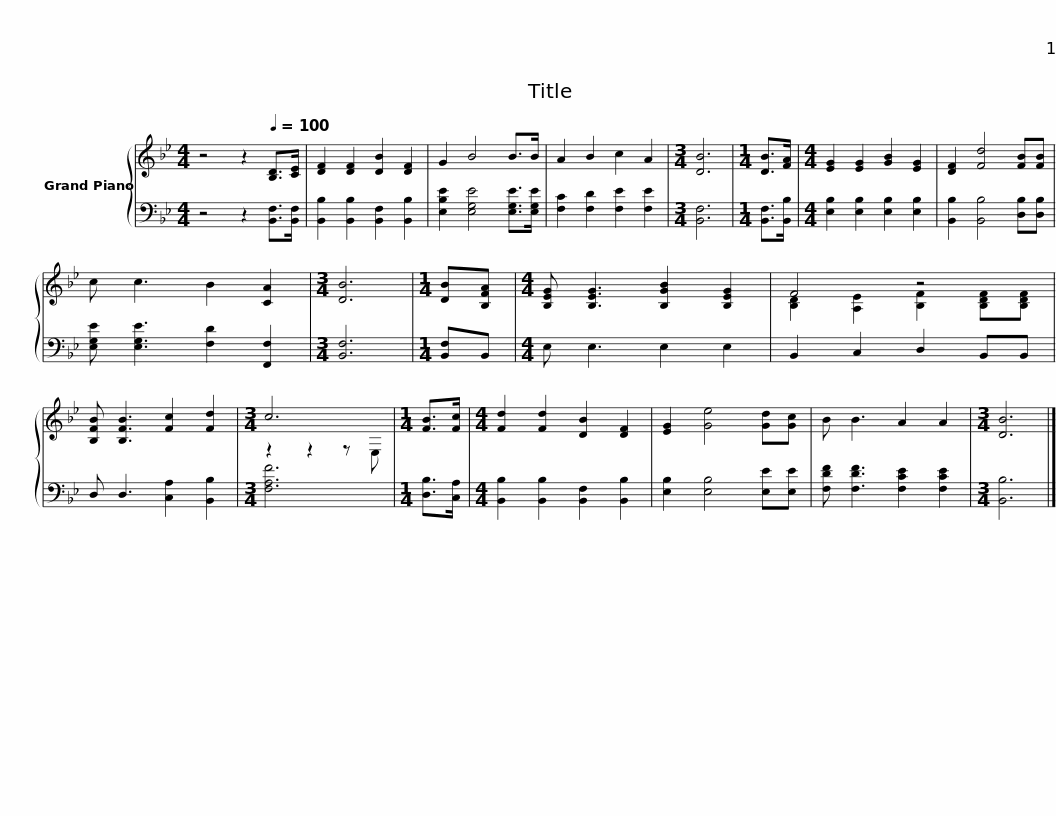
X:1
%%score { ( 1 3 ) | 2 }
L:1/8
M:4/4
I:linebreak $
K:Bb
V:1 treble
V:3 treble
V:2 bass
V:1
 z4 z2[Q:1/4=100] [B,D]>[CE] | [DF]2 [DF]2 [DB]2 [DF]2 | G2 B4 B>B | A2 B2 c2 A2 |[M:3/4] [DB]6 | %5
[M:1/4] [DB]>[FA] |[M:4/4] [EG]2 [EG]2 [GB]2 [EG]2 | [DF]2 [Fd]4 [FB][FB] |$ c c3 B2 [CA]2 |[M:3/4] [DB]6 | %10
[M:1/4] [DB][B,FA] |[M:4/4] [B,EG] [B,EG]3 [B,GB]2 [B,EG]2 | F4 z4 | [B,FB] [B,FB]3 [Fc]2 [Fd]2 |[M:3/4] c6 | %15
[M:1/4] [FB]>[Fc] |$[M:4/4] [Fd]2 [Fd]2 [DB]2 [DF]2 | [EG]2 [Ge]4 [Gd][Gc] | B B3 A2 A2 |[M:3/4] [DB]6 |] %20
V:2
 z4 z2 [B,,F,]>[B,,F,] | [B,,B,]2 [B,,B,]2 [B,,F,]2 [B,,B,]2 | [E,B,E]2 [E,G,E]4 [E,G,E]>[E,G,E] | [F,C]2 [F,D]2 [F,E]2 [F,E]2 |[M:3/4] [B,,F,]6 | %5
[M:1/4] [B,,F,]>[B,,B,] |[M:4/4] [E,B,]2 [E,B,]2 [E,B,]2 [E,B,]2 | [B,,B,]2 [B,,B,]4 [D,B,][D,B,] |$ [E,G,E] [E,G,E]3 [F,D]2 [F,,F,]2 |[M:3/4] [B,,F,]6 | %10
[M:1/4] [B,,F,]B,, |[M:4/4] E, E,3 E,2 E,2 | B,,2 C,2 D,2 B,,B,, | D, D,3 [C,A,]2 [B,,B,]2 |[M:3/4] [F,A,F]6 | %15
[M:1/4] [D,B,]>[C,A,] |$[M:4/4] [B,,B,]2 [B,,B,]2 [B,,F,]2 [B,,B,]2 | [E,B,]2 [E,B,]4 [E,E][E,E] | [F,DF] [F,DF]3 [F,CE]2 [F,CE]2 |[M:3/4] [B,,B,]6 |] %20
V:3
 x8 | x8 | x8 | x8 |[M:3/4] x6 | %5
[M:1/4] x2 |[M:4/4] x8 | x8 |$ x8 |[M:3/4] x6 | %10
[M:1/4] x2 |[M:4/4] x8 | [B,D]2 [A,E]2 [B,F]2 [B,DF][B,DF] | x8 |[M:3/4] z2 z2 z E, | %15
[M:1/4] x2 |$[M:4/4] x8 | x8 | x8 |[M:3/4] x6 |] %20
